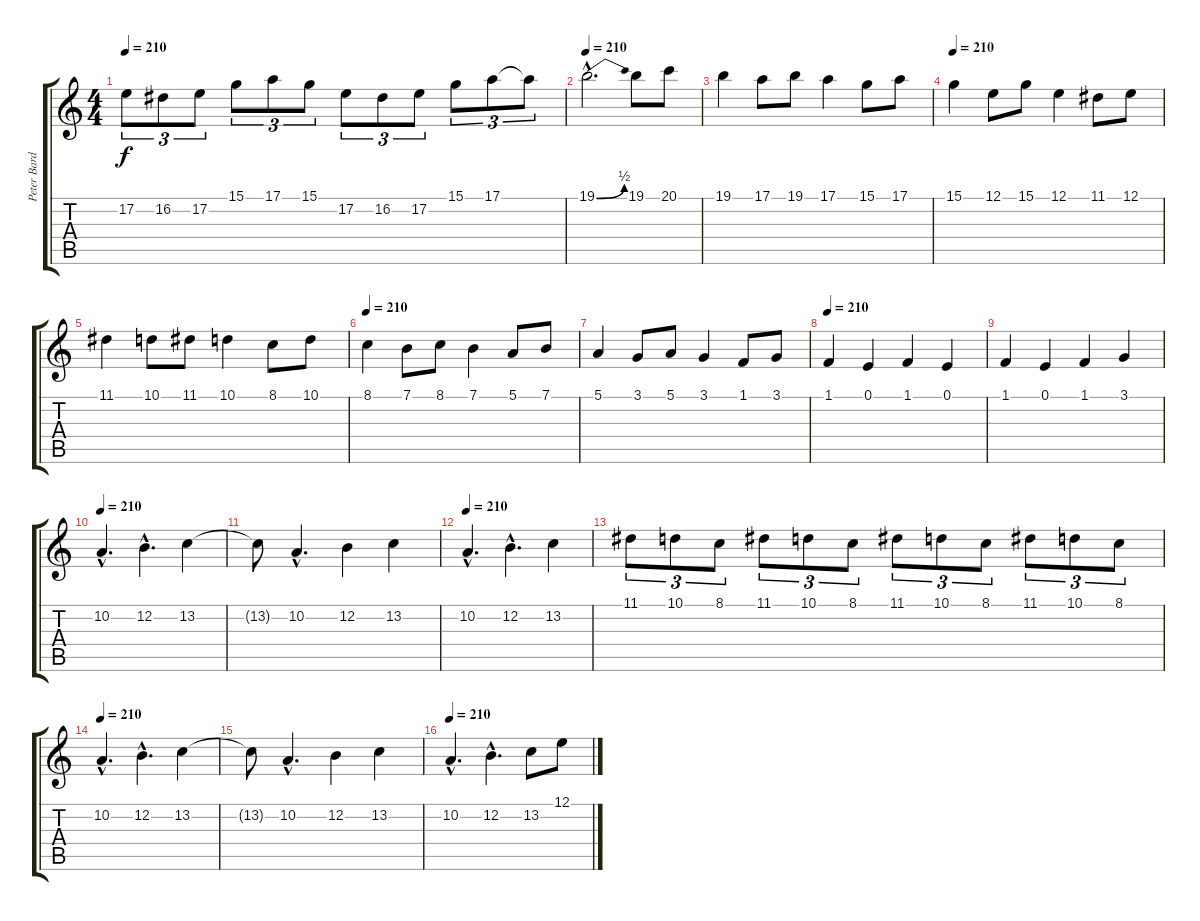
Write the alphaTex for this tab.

\track ("Peter Bardens" "Peter Bard") {instrument drawbarorgan}
\staff {score tabs}
\tuning (E4 B3 G3 D3 A2 E2) {hide}
\ts (4 4)
\tempo 210
\clef g2
\ks c
17.2.8{tu (3 2) dy f} 16.2.8{tu (3 2)} 17.2.8{tu (3 2)} 15.1.8{tu (3 2)} 17.1.8{tu (3 2)} 15.1.8{tu (3 2)} 17.2.8{tu (3 2)} 16.2.8{tu (3 2)} 17.2.8{tu (3 2)} 15.1.8{tu (3 2)} 17.1.8{tu (3 2)} 17.1{t}.8{tu (3 2)} |
\tempo 210
19.1{be (bend 0 0 60 2) hac}.2{d} 19.1.8 20.1.8 |
19.1.4 17.1.8 19.1.8 17.1.4 15.1.8 17.1.8 |
\tempo 210
15.1.4 12.1.8 15.1.8 12.1.4 11.1.8 12.1.8 |
11.1.4 10.1.8 11.1.8 10.1.4 8.1.8 10.1.8 |
\tempo 210
8.1.4 7.1.8 8.1.8 7.1.4 5.1.8 7.1.8 |
5.1.4 3.1.8 5.1.8 3.1.4 1.1.8 3.1.8 |
\tempo 210
1.1.4 0.1.4 1.1.4 0.1.4 |
1.1.4 0.1.4 1.1.4 3.1.4 |
\tempo 210
10.2{hac}.4{d} 12.2{hac}.4{d} 13.2.4 |
13.2{t}.8 10.2{hac}.4{d} 12.2.4 13.2.4 |
\tempo 210
10.2{hac}.4{d} 12.2{hac}.4{d} 13.2.4 |
11.1.8{tu (3 2)} 10.1.8{tu (3 2)} 8.1.8{tu (3 2)} 11.1.8{tu (3 2)} 10.1.8{tu (3 2)} 8.1.8{tu (3 2)} 11.1.8{tu (3 2)} 10.1.8{tu (3 2)} 8.1.8{tu (3 2)} 11.1.8{tu (3 2)} 10.1.8{tu (3 2)} 8.1.8{tu (3 2)} |
\tempo 210
10.2{hac}.4{d} 12.2{hac}.4{d} 13.2.4 |
13.2{t}.8 10.2{hac}.4{d} 12.2.4 13.2.4 |
\tempo 210
10.2{hac}.4{d} 12.2{hac}.4{d} 13.2.8 12.1.8
